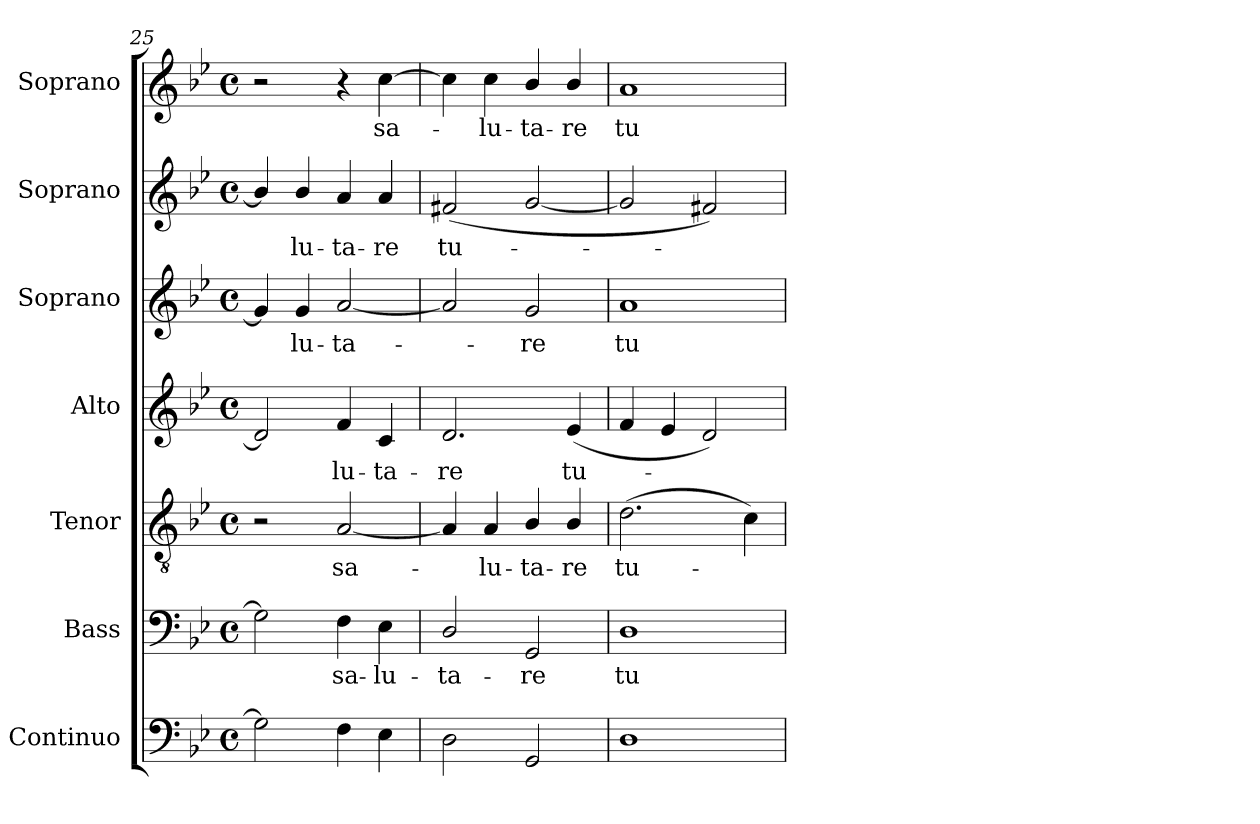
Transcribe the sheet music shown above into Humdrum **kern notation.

**kern	**kern	**text	**kern	**text	**kern	**text	**kern	**text	**kern	**text	**kern	**text
*part7	*part6	*part6	*part5	*part5	*part4	*part4	*part3	*part3	*part2	*part2	*part1	*part1
*staff7	*staff6	*staff6	*staff5	*staff5	*staff4	*staff4	*staff3	*staff3	*staff2	*staff2	*staff1	*staff1
*I"Continuo	*I"Bass	*	*I"Tenor	*	*I"Alto	*	*I"Soprano	*	*I"Soprano	*	*I"Soprano	*
*I'Cont.	*I'B.	*	*I'T.	*	*I'A.	*	*I'S.	*	*I'S.	*	*I'S.	*
*clefF4	*clefF4	*	*clefGv2	*	*clefG2	*	*clefG2	*	*clefG2	*	*clefG2	*
*	*	*	*ITrd7c12	*	*	*	*	*	*	*	*	*
*k[b-e-]	*k[b-e-]	*	*k[b-e-]	*	*k[b-e-]	*	*k[b-e-]	*	*k[b-e-]	*	*k[b-e-]	*
*B-:	*B-:	*	*B-:	*	*B-:	*	*B-:	*	*B-:	*	*B-:	*
*M4/4	*M4/4	*	*M4/4	*	*M4/4	*	*M4/4	*	*M4/4	*	*M4/4	*
*met(c)	*met(c)	*	*met(c)	*	*met(c)	*	*met(c)	*	*met(c)	*	*met(c)	*
=25	=25	=25	=25	=25	=25	=25	=25	=25	=25	=25	=25	=25
2Gi\]	2Gi\]	.	2r	.	2di/]	.	4gi/]	.	4b-i/]	.	2r	.
!	!	!	!	!	!	!	!	!LO:LY:b:color=#000000	!	!	!	!
!	!	!	!	!	!	!	!	!	!	!LO:LY:b:color=#000000	!	!
.	.	.	.	.	.	.	4gi/	-lu-	4b-i/	-lu-	.	.
!	!	!LO:LY:b:color=#000000	!	!	!	!	!	!	!	!	!	!
!	!	!	!	!LO:LY:b:color=#000000	!	!	!	!	!	!	!	!
!	!	!	!	!	!	!LO:LY:b:color=#000000	!	!	!	!	!	!
!	!	!	!	!	!	!	!	!LO:LY:b:color=#000000	!	!	!	!
!	!	!	!	!	!	!	!	!	!	!LO:LY:b:color=#000000	!	!
4Fi\	4Fi\	sa-	[2AAi/	sa-	4fi/	-lu-	[2ai/	-ta-	4ai/	-ta-	4r	.
!	!	!LO:LY:b:color=#000000	!	!	!	!	!	!	!	!	!	!
!	!	!	!	!	!	!LO:LY:b:color=#000000	!	!	!	!	!	!
!	!	!	!	!	!	!	!	!	!	!LO:LY:b:color=#000000	!	!
!	!	!	!	!	!	!	!	!	!	!	!	!LO:LY:b:color=#000000
4E-i\	4E-i\	-lu-	.	.	4ci/	-ta-	.	.	4ai/	-re	[4cci\	sa-
=26	=26	=26	=26	=26	=26	=26	=26	=26	=26	=26	=26	=26
!	!	!LO:LY:b:color=#000000	!	!	!	!	!	!	!	!	!	!
!	!	!	!	!	!	!LO:LY:b:color=#000000	!	!	!	!	!	!
!	!	!	!	!	!	!	!	!	!	!LO:LY:b:color=#000000	!	!
2Di\	2Di/	-ta-	4AAi/]	.	2.di/	-re	2ai/]	.	(2f#Xi/	tu-	4cci\]	.
!	!	!	!	!LO:LY:b:color=#000000	!	!	!	!	!	!	!	!
!	!	!	!	!	!	!	!	!	!	!	!	!LO:LY:b:color=#000000
.	.	.	4AAi/	-lu-	.	.	.	.	.	.	4cci\	-lu-
!	!	!LO:LY:b:color=#000000	!	!	!	!	!	!	!	!	!	!
!	!	!	!	!LO:LY:b:color=#000000	!	!	!	!	!	!	!	!
!	!	!	!	!	!	!	!	!LO:LY:b:color=#000000	!	!	!	!
!	!	!	!	!	!	!	!	!	!	!	!	!LO:LY:b:color=#000000
2GGi/	2GGi/	-re	4BB-i/	-ta-	.	.	2gi/	-re	[2gi/	.	4b-i/	-ta-
!	!	!	!	!LO:LY:b:color=#000000	!	!	!	!	!	!	!	!
!	!	!	!	!	!	!LO:LY:b:color=#000000	!	!	!	!	!	!
!	!	!	!	!	!	!	!	!	!	!	!	!LO:LY:b:color=#000000
.	.	.	4BB-i/	-re	(4e-i/	tu-	.	.	.	.	4b-i/	-re
=27	=27	=27	=27	=27	=27	=27	=27	=27	=27	=27	=27	=27
!	!	!LO:LY:b:color=#000000	!	!	!	!	!	!	!	!	!	!
!	!	!	!	!LO:LY:b:color=#000000	!	!	!	!	!	!	!	!
!	!	!	!	!	!	!	!	!LO:LY:b:color=#000000	!	!	!	!
!	!	!	!	!	!	!	!	!	!	!	!	!LO:LY:b:color=#000000
1Di	1Di	tu-	(2.Di\	tu-	4fi/	.	1ai	tu-	2gi/]	.	1ai	tu-
.	.	.	.	.	4e-i/	.	.	.	.	.	.	.
.	.	.	.	.	2di/)	.	.	.	2f#Xi/)	.	.	.
.	.	.	4Ci\)	.	.	.	.	.	.	.	.	.
=	=	=	=	=	=	=	=	=	=	=	=	=
*-	*-	*-	*-	*-	*-	*-	*-	*-	*-	*-	*-	*-
